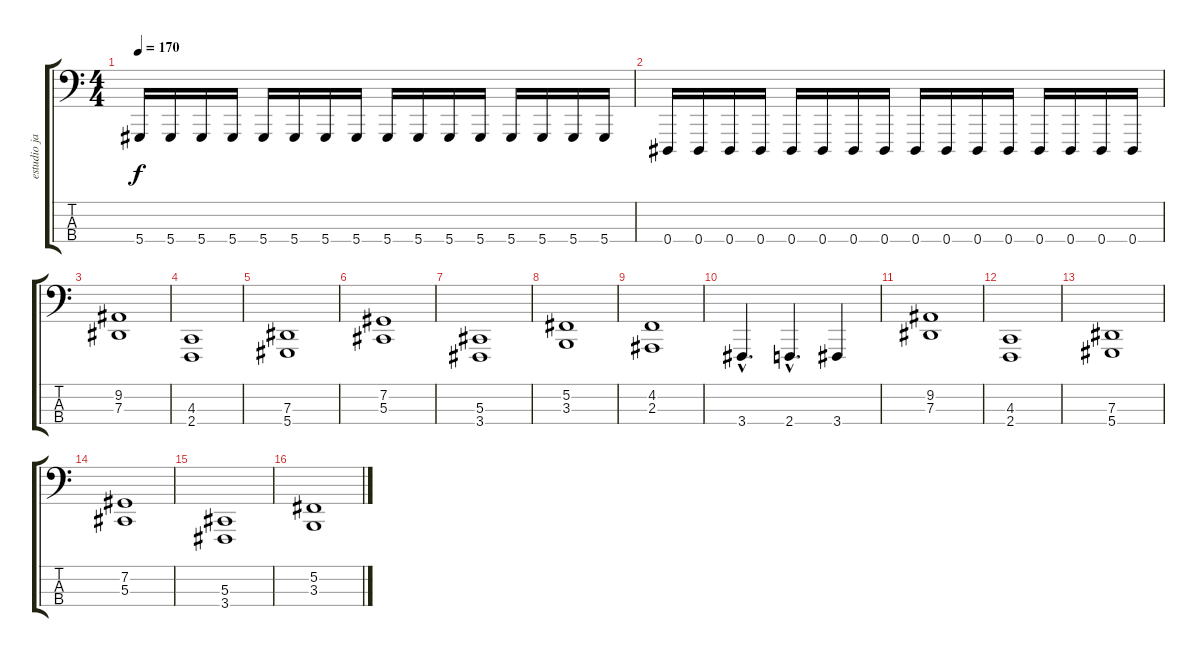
\track ("estudio jaime" "estudio ja") {instrument cello}
\staff {score tabs}
\tuning (Gb2 Db2 Ab1 Eb1) {hide}
\ts (4 4)
\tempo 170
\clef f4
\ks c
5.4.16{dy f} 5.4.16 5.4.16 5.4.16 5.4.16 5.4.16 5.4.16 5.4.16 5.4.16 5.4.16 5.4.16 5.4.16 5.4.16 5.4.16 5.4.16 5.4.16 |
0.4.16 0.4.16 0.4.16 0.4.16 0.4.16 0.4.16 0.4.16 0.4.16 0.4.16 0.4.16 0.4.16 0.4.16 0.4.16 0.4.16 0.4.16 0.4.16 |
(9.2 7.3).1 |
(4.3 2.4).1 |
(7.3 5.4).1 |
(7.2 5.3).1 |
(5.3 3.4).1 |
(5.2 3.3).1 |
(4.2 2.3).1 |
3.4{hac}.4{d} 2.4{hac}.4{d} 3.4.4 |
(9.2 7.3).1 |
(4.3 2.4).1 |
(7.3 5.4).1 |
(7.2 5.3).1 |
(5.3 3.4).1 |
(5.2 3.3).1
